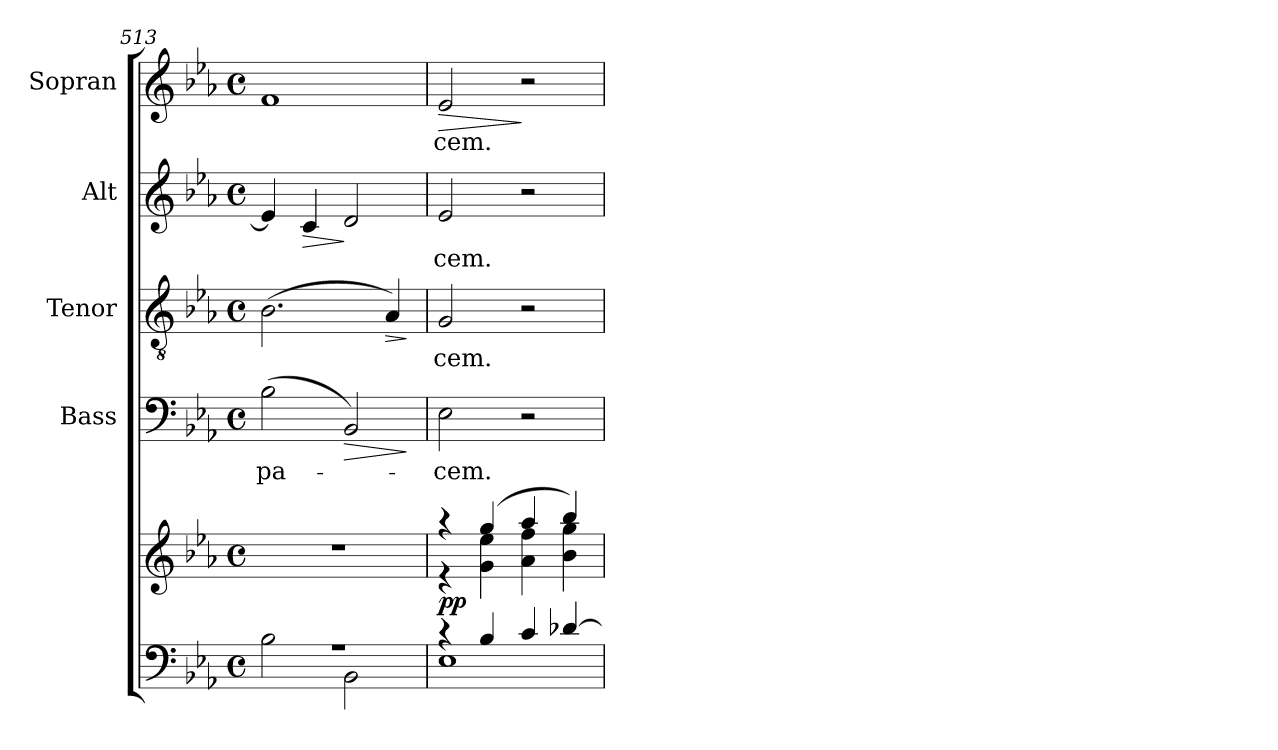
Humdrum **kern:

**kern	**kern	**dynam	**kern	**text	**dynam	**kern	**text	**dynam	**kern	**text	**dynam	**kern	**text	**dynam
*part5	*part5	*part5	*part4	*part4	*part4	*part3	*part3	*part3	*part2	*part2	*part2	*part1	*part1	*part1
*staff6	*staff5	*staff5/6	*staff4	*staff4	*staff4	*staff3	*staff3	*staff3	*staff2	*staff2	*staff2	*staff1	*staff1	*staff1
*	*	*	*I"Bass	*	*	*I"Tenor	*	*	*I"Alt	*	*	*I"Sopran	*	*
*	*	*	*I'B.	*	*	*I'T.	*	*	*I'A.	*	*	*I'S.	*	*
*clefF4	*clefG2	*	*clefF4	*	*	*clefGv2	*	*	*clefG2	*	*	*clefG2	*	*
*k[b-e-a-]	*k[b-e-a-]	*	*k[b-e-a-]	*	*	*k[b-e-a-]	*	*	*k[b-e-a-]	*	*	*k[b-e-a-]	*	*
*E-:	*E-:	*	*E-:	*	*	*E-:	*	*	*E-:	*	*	*E-:	*	*
*M4/4	*M4/4	*	*M4/4	*	*	*M4/4	*	*	*M4/4	*	*	*M4/4	*	*
*met(c)	*met(c)	*	*met(c)	*	*	*met(c)	*	*	*met(c)	*	*	*met(c)	*	*
=513	=513	=513	=513	=513	=513	=513	=513	=513	=513	=513	=513	=513	=513	=513
*^	*	*	*	*	*	*	*	*	*	*	*	*	*	*
!	!	!	!	!	!LO:LY:b	!	!	!	!	!	!	!	!	!	!
1rB	2B-\	1r	.	(>2B-\	pa-	.	(>2.B-\	.	.	4e-/]	.	.	1f	.	.
!	!	!	!	!	!	!	!	!	!	!	!	!LO:HP:b	!	!	!
.	.	.	.	.	.	.	.	.	.	4c/	.	>	.	.	.
!	!	!	!	!	!	!LO:HP:b	!	!	!	!	!	!	!	!	!
.	2BB-\	.	.	2BB-/)	.	>	.	.	.	2d/	.	]	.	.	.
!	!	!	!	!	!	!	!	!	!LO:HP:b	!	!	!	!	!	!
.	.	.	.	.	.	.	4A-/)	.	>	.	.	.	.	.	.
*v	*v	*	*	*	*	*	*	*	*	*	*	*	*	*	*
.	.	.	.	.	]	.	.	]	.	.	.	.	.	.
=514	=514	=514	=514	=514	=514	=514	=514	=514	=514	=514	=514	=514	=514	=514
*^	*^	*	*	*	*	*	*	*	*	*	*	*	*	*
!	!	!	!	!LO:DY:b	!	!LO:LY:b	!	!	!LO:LY:b	!	!	!LO:LY:b	!	!	!LO:LY:b	!LO:HP:b
4rc	1E-	4r	4r	pp	2E-\	-cem.	.	2G/	-cem.	.	2e-/	-cem.	.	2e-/	-cem.	>
4B-/	.	(4gg/	4g\ 4ee-\	.	.	.	.	.	.	.	.	.	.	.	.	.
4c/	.	4aa-/	4a-\ 4ff\	.	2r	.	.	2r	.	.	2r	.	.	2r	.	]
[>4d-X/	.	4bb-/)	4b-\ 4gg\	.	.	.	.	.	.	.	.	.	.	.	.	.
*v	*v	*	*	*	*	*	*	*	*	*	*	*	*	*	*	*
*	*v	*v	*	*	*	*	*	*	*	*	*	*	*	*	*
=	=	=	=	=	=	=	=	=	=	=	=	=	=	=
*-	*-	*-	*-	*-	*-	*-	*-	*-	*-	*-	*-	*-	*-	*-
